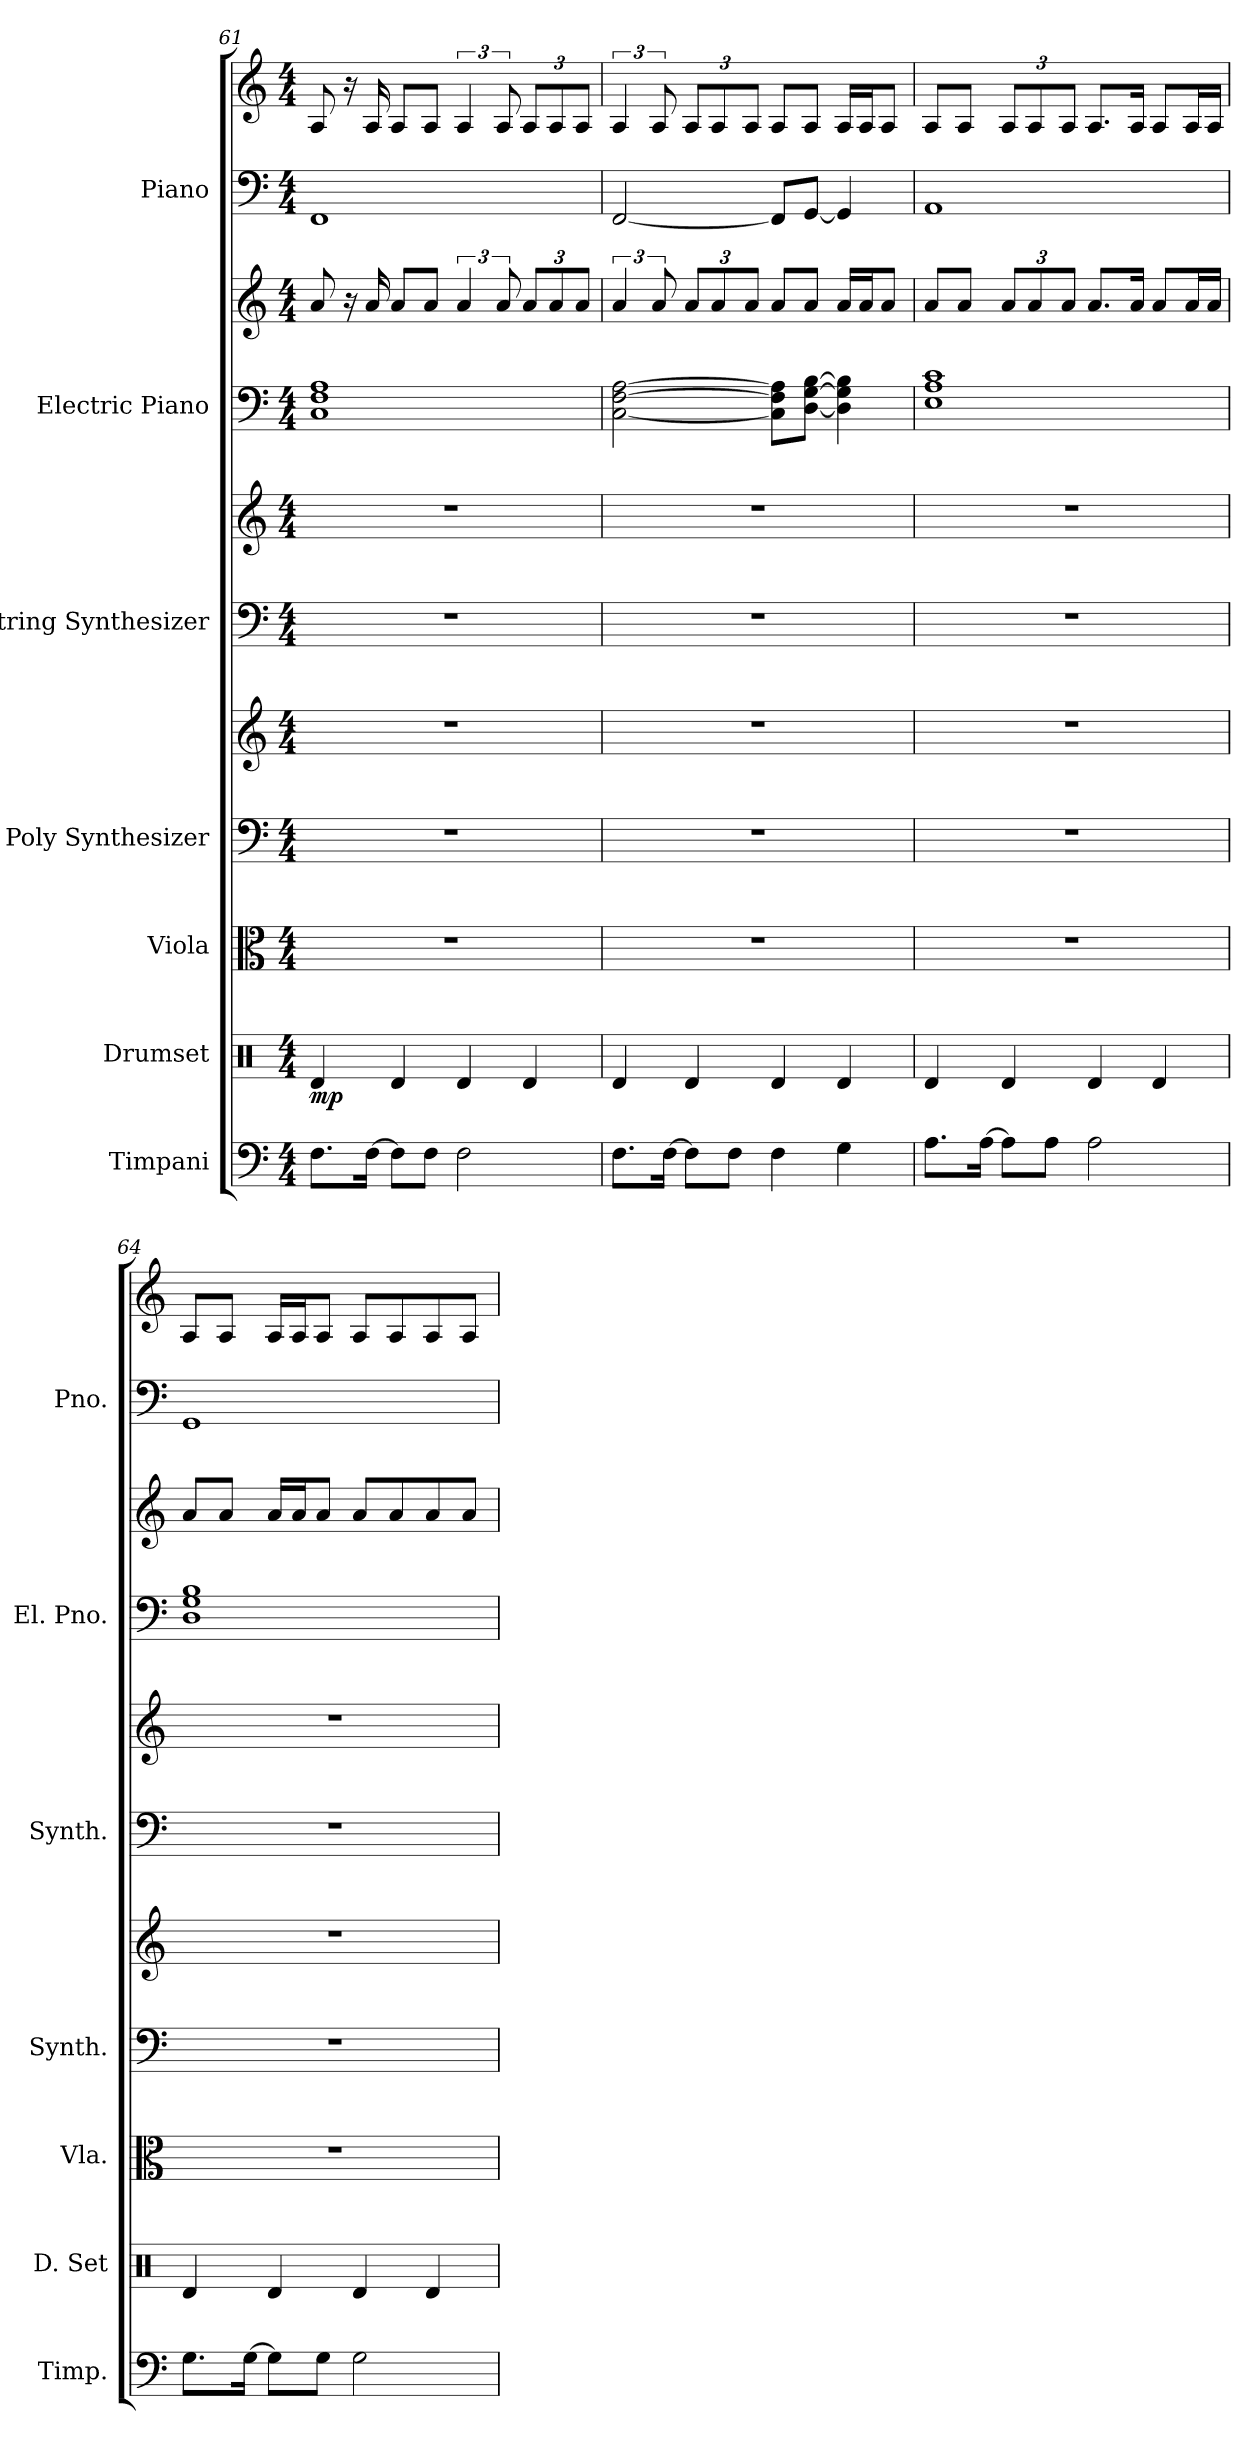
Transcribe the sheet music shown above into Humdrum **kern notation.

**kern	**kern	**dynam	**kern	**kern	**kern	**kern	**kern	**kern	**kern	**kern	**kern
*part7	*part6	*part6	*part5	*part4	*part4	*part3	*part3	*part2	*part2	*part1	*part1
*staff11	*staff10	*staff10	*staff9	*staff8	*staff7	*staff6	*staff5	*staff4	*staff3	*staff2	*staff1
*I"Timpani	*I"Drumset	*	*I"Viola	*I"Poly Synthesizer	*	*I"String Synthesizer	*	*I"Electric Piano	*	*I"Piano	*
*I'Timp.	*I'D. Set	*	*I'Vla.	*I'Synth.	*	*I'Synth.	*	*I'El. Pno.	*	*I'Pno.	*
!!LO:PB:g=z
*clefF4	*clefX	*	*clefC3	*clefF4	*clefG2	*clefF4	*clefG2	*clefF4	*clefG2	*clefF4	*clefG2
*k[]	*k[]	*	*k[]	*k[]	*k[]	*k[]	*k[]	*k[]	*k[]	*k[]	*k[]
*M4/4	*M4/4	*	*M4/4	*M4/4	*M4/4	*M4/4	*M4/4	*M4/4	*M4/4	*M4/4	*M4/4
=61	=61	=61	=61	=61	=61	=61	=61	=61	=61	=61	=61
!	!	!LO:DY:b	!	!	!	!	!	!	!	!	!
8.F\L	4Rd/	mp	1r	1r	1r	1r	1r	1C 1F 1A	8a/	1FF	8A/
.	.	.	.	.	.	.	.	.	16r	.	16r
[16F\Jk	.	.	.	.	.	.	.	.	16a/	.	16A/
8F\L]	4Rd/	.	.	.	.	.	.	.	8a/L	.	8A/L
8F\J	.	.	.	.	.	.	.	.	8a/J	.	8A/J
2F\	4Rd/	.	.	.	.	.	.	.	6a/	.	6A/
.	.	.	.	.	.	.	.	.	12a/	.	12A/
*	*	*	*	*	*	*	*	*	*Xbrackettup	*	*Xbrackettup
.	4Rd/	.	.	.	.	.	.	.	12a/L	.	12A/L
.	.	.	.	.	.	.	.	.	12a/	.	12A/
.	.	.	.	.	.	.	.	.	12a/J	.	12A/J
=62	=62	=62	=62	=62	=62	=62	=62	=62	=62	=62	=62
*	*	*	*	*	*	*	*	*	*brackettup	*	*brackettup
8.F\L	4Rd/	.	1r	1r	1r	1r	1r	[2C\ [2F\ [2A\	6a/	[2FF/	6A/
.	.	.	.	.	.	.	.	.	12a/	.	12A/
[16F\Jk	.	.	.	.	.	.	.	.	.	.	.
*	*	*	*	*	*	*	*	*	*Xbrackettup	*	*Xbrackettup
8F\L]	4Rd/	.	.	.	.	.	.	.	12a/L	.	12A/L
.	.	.	.	.	.	.	.	.	12a/	.	12A/
8F\J	.	.	.	.	.	.	.	.	.	.	.
.	.	.	.	.	.	.	.	.	12a/J	.	12A/J
4F\	4Rd/	.	.	.	.	.	.	8C\] 8F\] 8A\]L	8a/L	8FF/L]	8A/L
.	.	.	.	.	.	.	.	[8D\ [8G\ [8B\J	8a/J	[8GG/J	8A/J
4G\	4Rd/	.	.	.	.	.	.	4D\] 4G\] 4B\]	16a/LL	4GG/]	16A/LL
.	.	.	.	.	.	.	.	.	16a/J	.	16A/J
.	.	.	.	.	.	.	.	.	8a/J	.	8A/J
=63	=63	=63	=63	=63	=63	=63	=63	=63	=63	=63	=63
8.A\L	4Rd/	.	1r	1r	1r	1r	1r	1E 1A 1c	8a/L	1AA	8A/L
.	.	.	.	.	.	.	.	.	8a/J	.	8A/J
[16A\Jk	.	.	.	.	.	.	.	.	.	.	.
8A\L]	4Rd/	.	.	.	.	.	.	.	12a/L	.	12A/L
.	.	.	.	.	.	.	.	.	12a/	.	12A/
8A\J	.	.	.	.	.	.	.	.	.	.	.
.	.	.	.	.	.	.	.	.	12a/J	.	12A/J
2A\	4Rd/	.	.	.	.	.	.	.	8.a/L	.	8.A/L
.	.	.	.	.	.	.	.	.	16a/Jk	.	16A/Jk
.	4Rd/	.	.	.	.	.	.	.	8a/L	.	8A/L
.	.	.	.	.	.	.	.	.	16a/L	.	16A/L
.	.	.	.	.	.	.	.	.	16a/JJ	.	16A/JJ
!!LO:PB:g=z
=64	=64	=64	=64	=64	=64	=64	=64	=64	=64	=64	=64
8.G\L	4Rd/	.	1r	1r	1r	1r	1r	1D 1G 1B	8a/L	1GG	8A/L
.	.	.	.	.	.	.	.	.	8a/J	.	8A/J
[16G\Jk	.	.	.	.	.	.	.	.	.	.	.
8G\L]	4Rd/	.	.	.	.	.	.	.	16a/LL	.	16A/LL
.	.	.	.	.	.	.	.	.	16a/J	.	16A/J
8G\J	.	.	.	.	.	.	.	.	8a/J	.	8A/J
2G\	4Rd/	.	.	.	.	.	.	.	8a/L	.	8A/L
.	.	.	.	.	.	.	.	.	8a/	.	8A/
.	4Rd/	.	.	.	.	.	.	.	8a/	.	8A/
.	.	.	.	.	.	.	.	.	8a/J	.	8A/J
=	=	=	=	=	=	=	=	=	=	=	=
*-	*-	*-	*-	*-	*-	*-	*-	*-	*-	*-	*-
